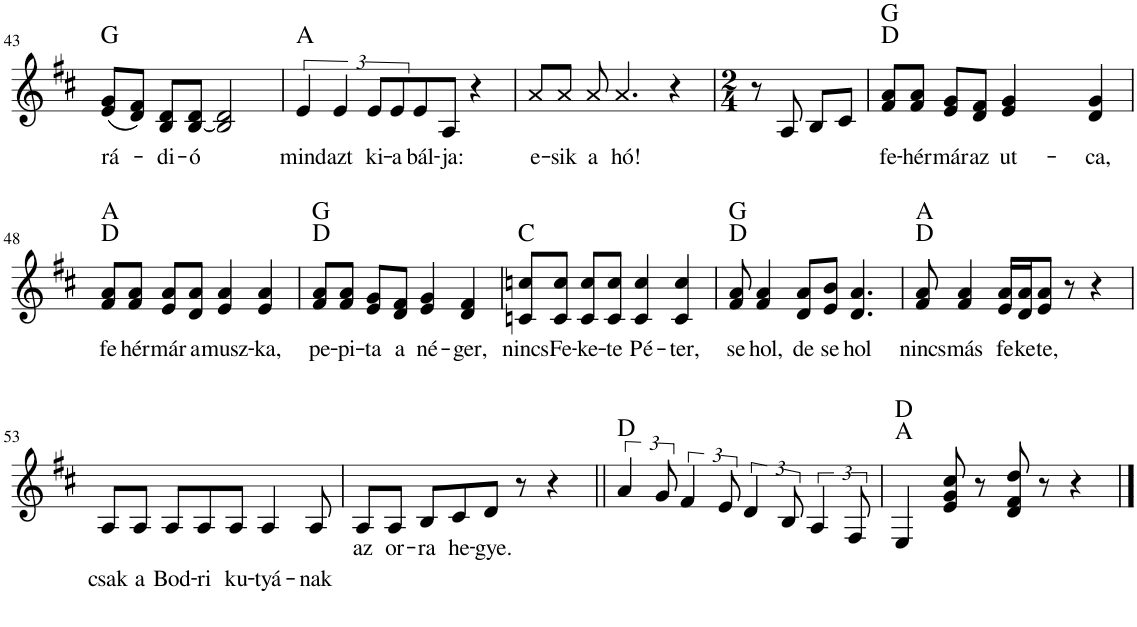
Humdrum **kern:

**kern	**text	**harte
*part1	*part1	*part1
*staff1	*staff1	*
*I"Voice	*	*
!!LO:PB:g=z
*clefG2	*	*
*k[f#c#]	*	*
*M2/4	*	*
=43	=43	=43
!	!LO:LY:b	!
(8e/ 8g/L	rá-	G:maj
8d/ 8f#/J)	.	.
!	!LO:LY:b	!
8B/ 8d/L	-di-	.
!	!LO:LY:b	!
[8B/ 8d/J	-ó	.
2B/] 2d/	.	.
=44	=44	=44
!	!LO:LY:b	!
6e/	mind	A:maj
!	!LO:LY:b	!
6e/	azt	.
!	!LO:LY:b	!
12e/L	ki-	.
!	!LO:LY:b	!
12e/	-a-	.
!	!LO:LY:b	!
8e/	-bál-	.
!	!LO:LY:b	!
8A/J	-ja:	.
4r	.	.
=45	=45	=45
!	!LO:LY:b	!
8a/L	e-	.
!	!LO:LY:b	!
8a/J	-sik	.
!	!LO:LY:b	!
8a/	a	.
!	!LO:LY:b	!
4.a/	hó!	.
4r	.	.
=46	=46	=46
*M2/4	*	*
8r	.	.
8A/	.	.
8B/L	.	.
8c#/J	.	.
=47	=47	=47
!	!LO:LY:b	!
8f#/ 8a/L	fe-	D:maj G:maj
!	!LO:LY:b	!
8f#/ 8a/J	-hér	.
!	!LO:LY:b	!
8e/ 8g/L	már	.
!	!LO:LY:b	!
8d/ 8f#/J	az	.
!	!LO:LY:b	!
4e/ 4g/	ut-	.
!	!LO:LY:b	!
4d/ 4g/	-ca,	.
!!LO:LB:g=z
=48	=48	=48
!	!LO:LY:b	!
8f#/ 8a/L	fe-	D:maj A:maj
!	!LO:LY:b	!
8f#/ 8a/J	-hér	.
!	!LO:LY:b	!
8e/ 8a/L	már	.
!	!LO:LY:b	!
8d/ 8a/J	a	.
!	!LO:LY:b	!
4e/ 4a/	musz-	.
!	!LO:LY:b	!
4e/ 4a/	-ka,	.
=49	=49	=49
!	!LO:LY:b	!
8f#/ 8a/L	pe-	D:maj G:maj
!	!LO:LY:b	!
8f#/ 8a/J	-pi-	.
!	!LO:LY:b	!
8e/ 8g/L	-ta	.
!	!LO:LY:b	!
8d/ 8f#/J	a	.
!	!LO:LY:b	!
4e/ 4g/	né-	.
!	!LO:LY:b	!
4d/ 4f#/	-ger,	.
=50	=50	=50
!	!LO:LY:b	!
8cn/ 8ccn/L	nincs	C:maj
!	!LO:LY:b	!
8c/ 8cc/J	Fe-	.
!	!LO:LY:b	!
8c/ 8cc/L	-ke-	.
!	!LO:LY:b	!
8c/ 8cc/J	-te	.
!	!LO:LY:b	!
4c/ 4cc/	Pé-	.
!	!LO:LY:b	!
4c/ 4cc/	-ter,	.
=51	=51	=51
!	!LO:LY:b	!
8f#/ 8a/	se-	D:maj G:maj
!	!LO:LY:b	!
4f#/ 4a/	-hol,	.
!	!LO:LY:b	!
8d/ 8a/L	de	.
!	!LO:LY:b	!
8e/ 8b/J	se-	.
!	!LO:LY:b	!
4.d/ 4.a/	-hol	.
=52	=52	=52
!	!LO:LY:b	!
8f#/ 8a/	nincs	D:maj A:maj
!	!LO:LY:b	!
4f#/ 4a/	más	.
!	!LO:LY:b	!
16e/ 16a/LL	fe-	.
!	!LO:LY:b	!
16d/ 16a/J	-ke-	.
!	!LO:LY:b	!
8e/ 8a/J	-te,	.
8r	.	.
4r	.	.
!!LO:LB:g=z
=53	=53	=53
!	!LO:LY:b	!
8A/L	csak	.
!	!LO:LY:b	!
8A/J	a	.
!	!LO:LY:b	!
8A/L	Bod-	.
!	!LO:LY:b	!
8A/	-ri	.
!	!LO:LY:b	!
8A/J	ku-	.
!	!LO:LY:b	!
4A/	-tyá-	.
!	!LO:LY:b	!
8A/	-nak	.
=54	=54	=54
!	!LO:LY:b	!
8A/L	az	.
!	!LO:LY:b	!
8A/J	or-	.
!	!LO:LY:b	!
8B/L	-ra	.
!	!LO:LY:b	!
8c#/	he-	.
!	!LO:LY:b	!
8d/J	-gye.	.
8r	.	.
4r	.	.
=55||	=55||	=55||
6a/	.	D:maj
12g/	.	.
6f#/	.	.
12e/	.	.
6d/	.	.
12B/	.	.
6A/	.	.
12F#/	.	.
=56	=56	=56
4E/	.	A:maj D:maj
8e/ 8g/ 8cc#/	.	.
8r	.	.
8d/ 8f#/ 8dd/	.	.
8r	.	.
4r	.	.
==	==	==
*-	*-	*-
